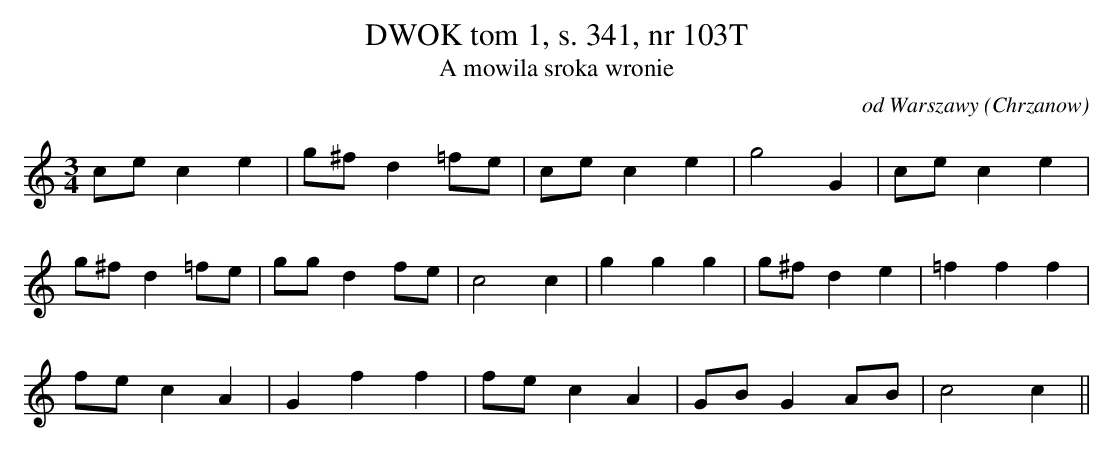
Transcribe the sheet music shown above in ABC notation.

X:1
T: DWOK tom 1, s. 341, nr 103T
T: A mowila sroka wronie
O: od Warszawy (Chrzanow)
M: 3/4
L: 1/8
K: C
cec2e2 | g^fd2=fe | cec2e2 | g4G2 | cec2e2 |
g^fd2=fe | ggd2fe | c4c2 | g2g2g2 | g^fd2e2 |=f2f2f2 |
fec2A2 | G2f2f2 | fec2A2 | GBG2AB | c4c2||
